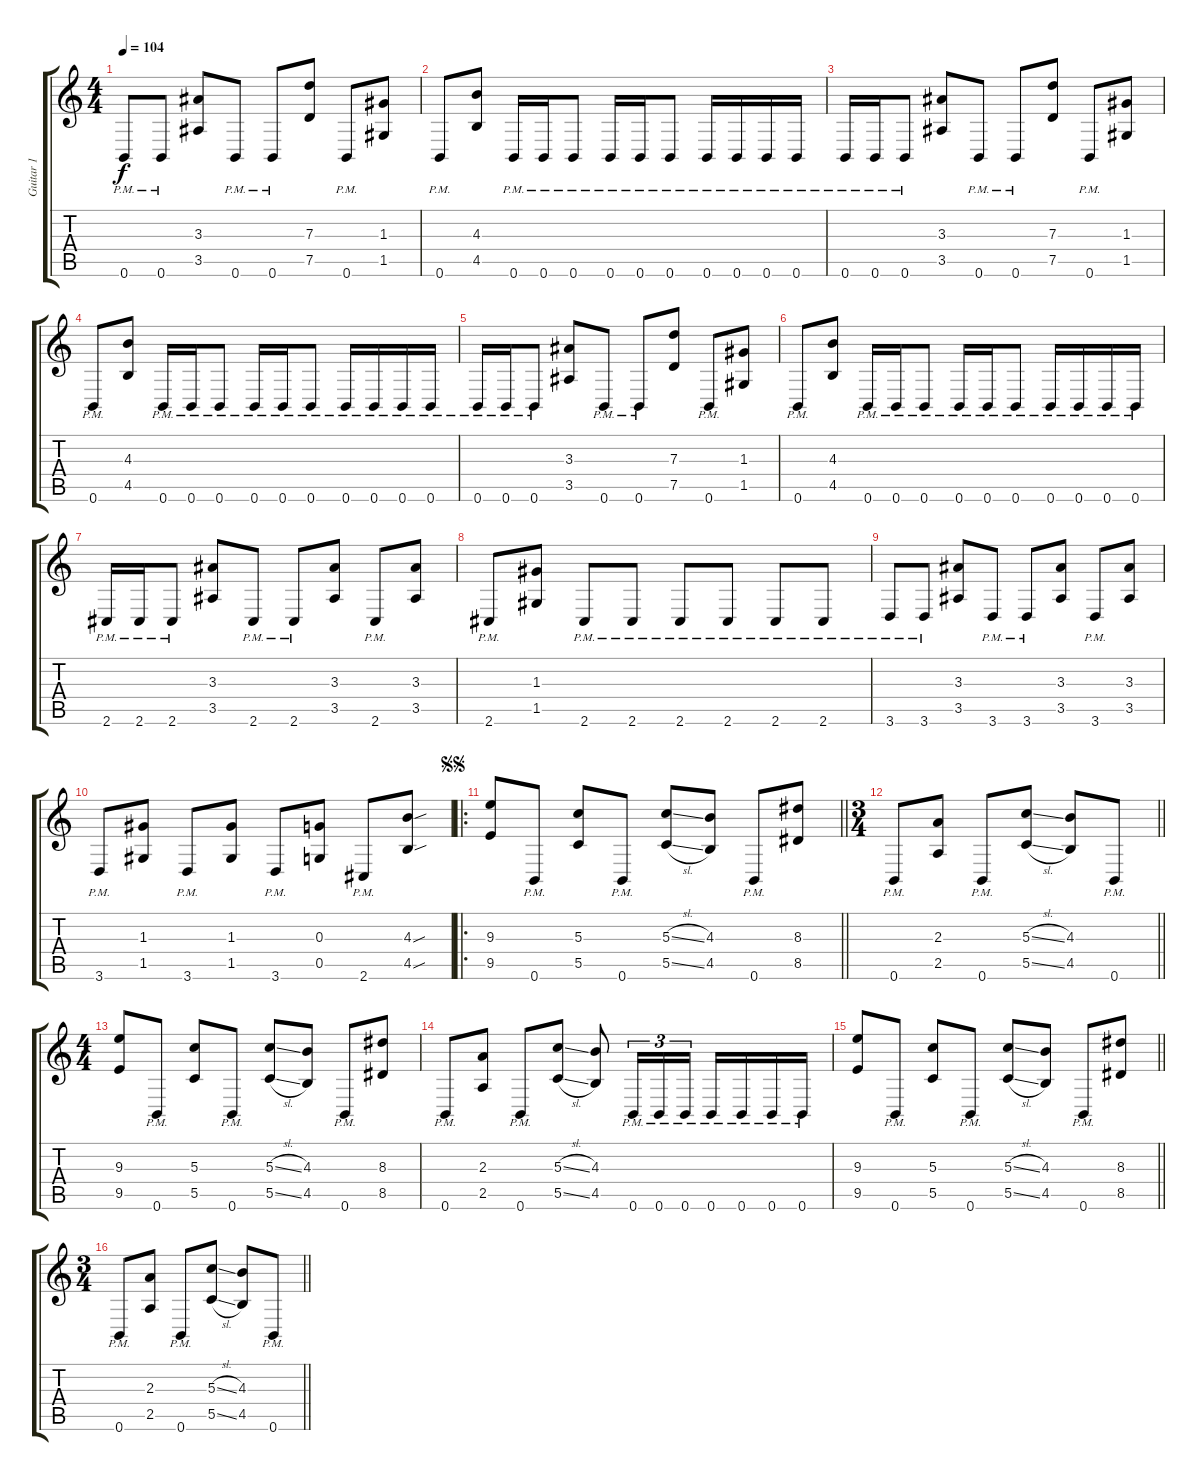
\track ("Guitar 1" "Guitar 1") {mute instrument distortionguitar}
\staff {score tabs}
\tuning (E4 C4 G3 C3 G2 B1) {hide}
\ts (4 4)
\tempo 104
\clef g2
\ks c
0.6{pm}.8{dy f} 0.6{pm}.8 (3.3 3.5).8 0.6{pm}.8 0.6{pm}.8 (7.3 7.5).8 0.6{pm}.8 (1.3 1.5).8 |
0.6{pm}.8 (4.3 4.5).8 0.6{pm}.16 0.6{pm}.16 0.6{pm}.8 0.6{pm}.16 0.6{pm}.16 0.6{pm}.8 0.6{pm}.16 0.6{pm}.16 0.6{pm}.16 0.6{pm}.16 |
0.6{pm}.16 0.6{pm}.16 0.6{pm}.8 (3.3 3.5).8 0.6{pm}.8 0.6{pm}.8 (7.3 7.5).8 0.6{pm}.8 (1.3 1.5).8 |
0.6{pm}.8 (4.3 4.5).8 0.6{pm}.16 0.6{pm}.16 0.6{pm}.8 0.6{pm}.16 0.6{pm}.16 0.6{pm}.8 0.6{pm}.16 0.6{pm}.16 0.6{pm}.16 0.6{pm}.16 |
0.6{pm}.16 0.6{pm}.16 0.6{pm}.8 (3.3 3.5).8 0.6{pm}.8 0.6{pm}.8 (7.3 7.5).8 0.6{pm}.8 (1.3 1.5).8 |
0.6{pm}.8 (4.3 4.5).8 0.6{pm}.16 0.6{pm}.16 0.6{pm}.8 0.6{pm}.16 0.6{pm}.16 0.6{pm}.8 0.6{pm}.16 0.6{pm}.16 0.6{pm}.16 0.6{pm}.16 |
2.6{pm}.16 2.6{pm}.16 2.6{pm}.8 (3.3 3.5).8 2.6{pm}.8 2.6{pm}.8 (3.3 3.5).8 2.6{pm}.8 (3.3 3.5).8 |
2.6{pm}.8 (1.3 1.5).8 2.6{pm}.8 2.6{pm}.8 2.6{pm}.8 2.6{pm}.8 2.6{pm}.8 2.6{pm}.8 |
3.6{pm}.8 3.6{pm}.8 (3.3 3.5).8 3.6{pm}.8 3.6{pm}.8 (3.3 3.5).8 3.6{pm}.8 (3.3 3.5).8 |
3.6{pm}.8 (1.3 1.5).8 3.6{pm}.8 (1.3 1.5).8 3.6{pm}.8 (0.3 0.5).8 2.6{pm}.8 (4.3{sou} 4.5{sou}).8 |
\ro
\jump segnosegno
\barLineRight lightlight
(9.3 9.5).8 0.6{pm}.8 (5.3 5.5).8 0.6{pm}.8 (5.3{sl} 5.5{sl}).8 (4.3 4.5).8 0.6{pm}.8 (8.3 8.5).8 |
\ts (3 4)
\barLineRight lightlight
0.6{pm}.8 (2.3 2.5).8 0.6{pm}.8 (5.3{sl} 5.5{sl}).8 (4.3 4.5).8 0.6{pm}.8 |
\ts (4 4)
(9.3 9.5).8 0.6{pm}.8 (5.3 5.5).8 0.6{pm}.8 (5.3{sl} 5.5{sl}).8 (4.3 4.5).8 0.6{pm}.8 (8.3 8.5).8 |
0.6{pm}.8 (2.3 2.5).8 0.6{pm}.8 (5.3{sl} 5.5{sl}).8 (4.3 4.5).8 0.6{pm}.16{tu (3 2)} 0.6{pm}.16{tu (3 2)} 0.6{pm}.16{tu (3 2)} 0.6{pm}.16 0.6{pm}.16 0.6{pm}.16 0.6{pm}.16 |
\barLineRight lightlight
(9.3 9.5).8 0.6{pm}.8 (5.3 5.5).8 0.6{pm}.8 (5.3{sl} 5.5{sl}).8 (4.3 4.5).8 0.6{pm}.8 (8.3 8.5).8 |
\ts (3 4)
\barLineRight lightlight
0.6{pm}.8 (2.3 2.5).8 0.6{pm}.8 (5.3{sl} 5.5{sl}).8 (4.3 4.5).8 0.6{pm}.8
